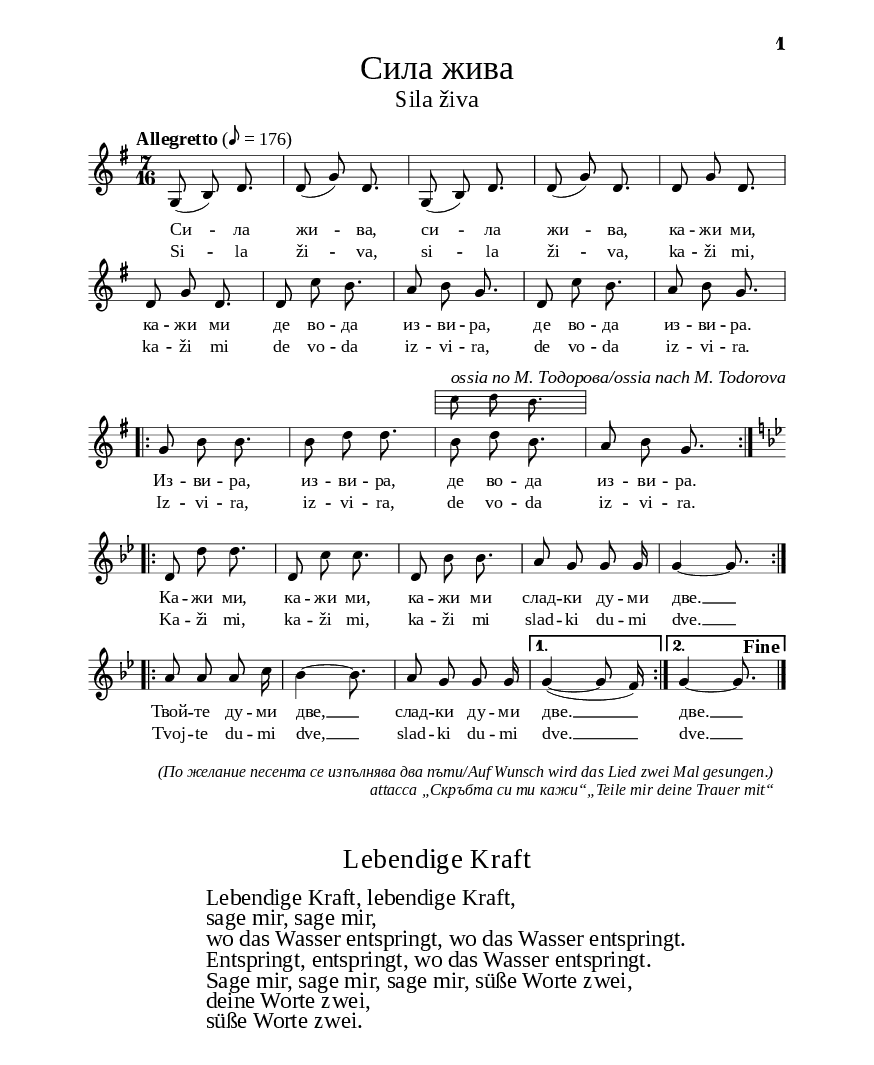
\version "2.24.3"

% include paper part and global functions
\include "include/globals.ily"

\bookpart {
  \label #'ref076_2
  \tocItem \markup "Сила жива – Sila živa"
  \include "include/bookpart-paper.ily"
  \score {
    \include "include/score-layout.ily"

    \new Staff = main \absolute {
      \clef treble
      \key g \major
      \time 7/16
      \tempoFunc "Allegretto" 8 "176"
      \autoBeamOff


      g8 ( b ) d'8. | d'8 ( g' ) d'8. | g8 ( b ) d'8. | d'8 ( g' ) d'8. | d'8 g' d'8. \break | % 6

      d'8 g' d'8. | d'8 c'' b'8. | a'8 b' g'8. | d'8 c'' b'8. | a'8 b' g'8. \break |

      \bar ".|:-|"  g'8 b' b'8. | b'8 d'' d''8. |


      <<
        { b'8 d''8 b'8. }

        \new Staff \with {
          \override VerticalAxisGroup.default-staff-staff-spacing =
          #'((basic-distance . 5.5)
             (padding . -20))
          \remove "Time_signature_engraver"
          alignAboveContext = #"main"
          fontSize = #-1.7
          \override StaffSymbol.staff-space = #(magstep -2)
          \override StaffSymbol.thickness = #(magstep -2)
          firstClef = ##f
        }
        {\autoBeamOff c''8 ^\markup { \large \italic "ossia по М. Тодорова/ossia nach M. Todorova"}  d''8 b'8.}
      >>



      | a'8 b' g'8. \bar ":.|.:" \break

      \key g \minor \repeat volta 2 { d'8 d'' d''8. | d'8 c'' c''8. | d'8 bes' bes'8. | a'8 g' g' g'16 | g'4 ~ g'8. } \break |

      \repeat volta 2 { a'8 a' a' c''16 | bes'4 ~ bes'8. | a'8 g' g' g'16 |}
      \alternative { {  g'4 ( ~ g'8 f'16 )  | } {  \override Score.MetronomeMark.outside-staff-priority = #99 \override Score.MetronomeMark.X-extent=#'(0.5 . 2) g'4~\tempo "   Fine" g'8. | \bar "|."} }


    }

    \addlyrics {
      Си -- ла жи
      -- ва, си -- ла жи -- ва, ка -- жи ми, ка -- жи
      ми де во -- да из -- ви -- ра, де во -- да из
      -- ви -- ра. Из -- ви -- ра, из -- ви -- ра, де
      во -- да из -- ви -- ра. Ка -- жи ми, ка -- жи
      ми, ка -- жи ми слад -- ки ду -- ми две. __ Твой --
      те ду -- ми две, __ слад -- ки ду -- ми две. __
      две. __}

      \addlyrics {
        Si -- la ži
        -- va, si -- la ži -- va, ka -- ži mi, ka -- ži
        mi de vo -- da iz -- vi -- ra, de vo -- da iz
        -- vi -- ra. Iz -- vi -- ra, iz -- vi -- ra, de
        vo -- da iz -- vi -- ra. Ka -- ži mi, ka -- ži
        mi, ka -- ži mi slad -- ki du -- mi dve. __ Tvoj --
        te du -- mi dve, __ slad -- ki du -- mi dve. __
        dve. __}

        \header {
          title = \titleFunc "Сила жива" "Sila živa"
        }

        \midi{}

      } % score

      \markup \empty-one
      \markup \italic \dc-one-nobold "(По желание песента се изпълнява два пъти/Auf Wunsch wird das Lied zwei Mal gesungen.)"
      \markup \italic \dc-one-nobold "attacca „Скръбта си ти кажи“„Teile mir deine Trauer mit“"

      \markup \empty-two


      % include foreign translation(s) of the song
      \version "2.24.4"

\markup \fill-line { \fontsize #deTitleFontSize "Lebendige Kraft" }
\markup \null
\markup \null
\markup \abs-fontsize #11 \override #`(baseline-skip . ,bgCoupletBaselineSkip) {
  \fill-line {
    \hspace #0.1
    \column {
      \line {
        \bold "  "
        \column {
          "Lebendige Kraft, lebendige Kraft,"
          "sage mir, sage mir,"
          "wo das Wasser entspringt, wo das Wasser entspringt."
          "Entspringt, entspringt, wo das Wasser entspringt."
          "Sage mir, sage mir, sage mir, süße Worte zwei,"
          "deine Worte zwei,"
          "süße Worte zwei."
        }
      }

    }\hspace #0.1
  }
}


    } % bookpart
